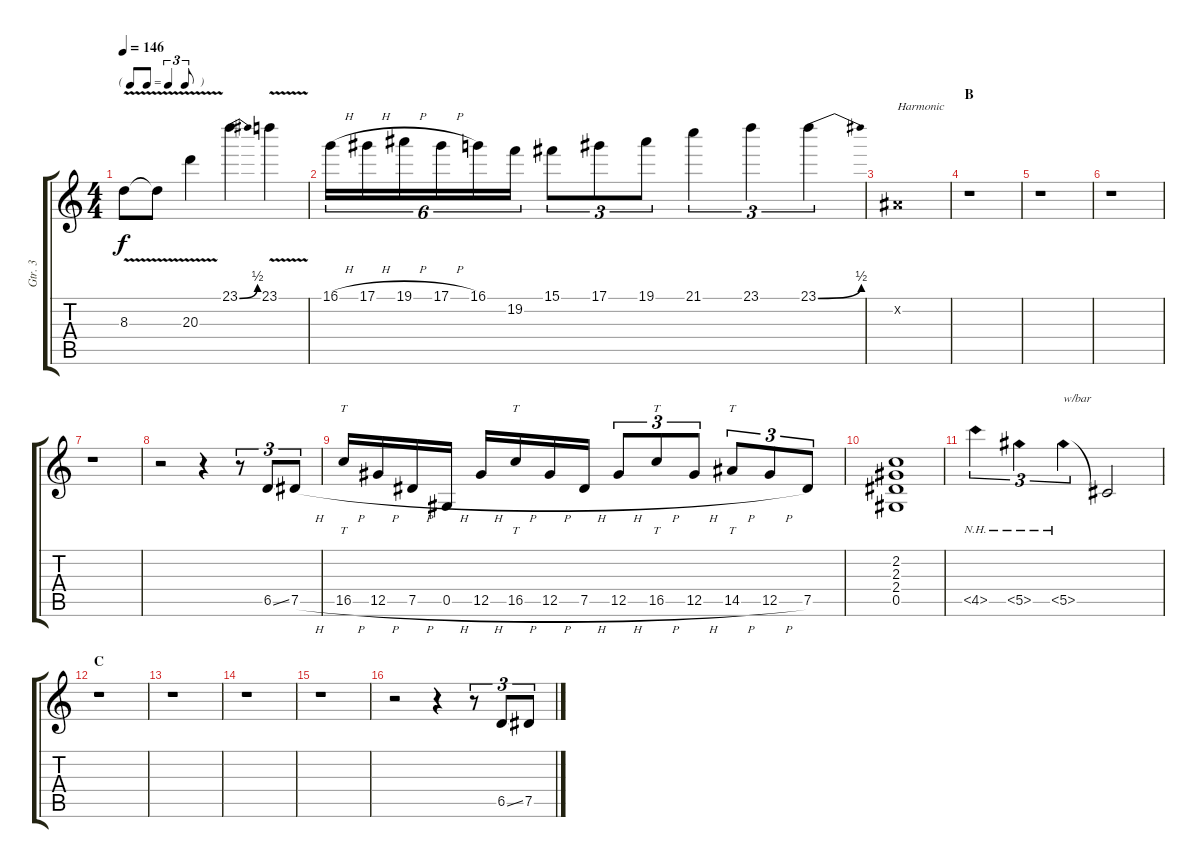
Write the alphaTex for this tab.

\track ("Gtr. 3" "Gtr. 3") {instrument distortionguitar}
\staff {score tabs}
\tuning (Eb4 Bb3 Gb3 Db3 Ab2 Eb2) {hide}
\ts (4 4)
\tf triplet8th
\tempo 146
\clef g2
\ks c
8.3{v}.8{dy f} 8.3{t}.8 20.3{v}.4 23.1{be (bend 0 0 60 2)}.4 23.1{v}.4 |
16.1{h}.16{tu (6 4)} 17.1{h}.16{tu (6 4)} 19.1{h}.16{tu (6 4)} 17.1{h}.16{tu (6 4)} 16.1.16{tu (6 4)} 19.2.16{tu (6 4)} 15.1.8{tu (3 2)} 17.1.8{tu (3 2)} 19.1.8{tu (3 2)} 21.1.4{tu (3 2)} 23.1.4{tu (3 2)} 23.1{be (bend 0 0 60 2)}.4{tu (3 2)} |
0.2{x}.1{txt "Harmonic" volume 13} |
\section ("" "B")
r.1 |
r.1 |
r.1 |
r.1 |
r.2 r.4 r.8{tu (3 2)} 6.5{ss}.8{tu (3 2)} 7.5{h}.8{tu (3 2)} |
16.5{h}.16{tt} 12.5{h}.16 7.5{h}.16 0.5{h}.16 12.5{h}.16 16.5{h}.16{tt} 12.5{h}.16 7.5{h}.16 12.5{h}.8{tu (3 2)} 16.5{h}.8{tt tu (3 2)} 12.5{h}.8{tu (3 2)} 14.5{h}.8{tt tu (3 2)} 12.5{h}.8{tu (3 2)} 7.5.8{tu (3 2)} |
(2.2 2.3 2.4 0.5).1 |
4.5{nh}.4{tu (3 2)} 5.5{nh}.4{tu (3 2)} 5.5{nh}.4{tu (3 2) txt "w/bar"} 5.5{t}.2 |
\section ("" "C")
r.1 |
r.1 |
r.1 |
r.1 |
r.2 r.4 r.8{tu (3 2)} 6.5{ss}.8{tu (3 2)} 7.5{h}.8{tu (3 2)}
